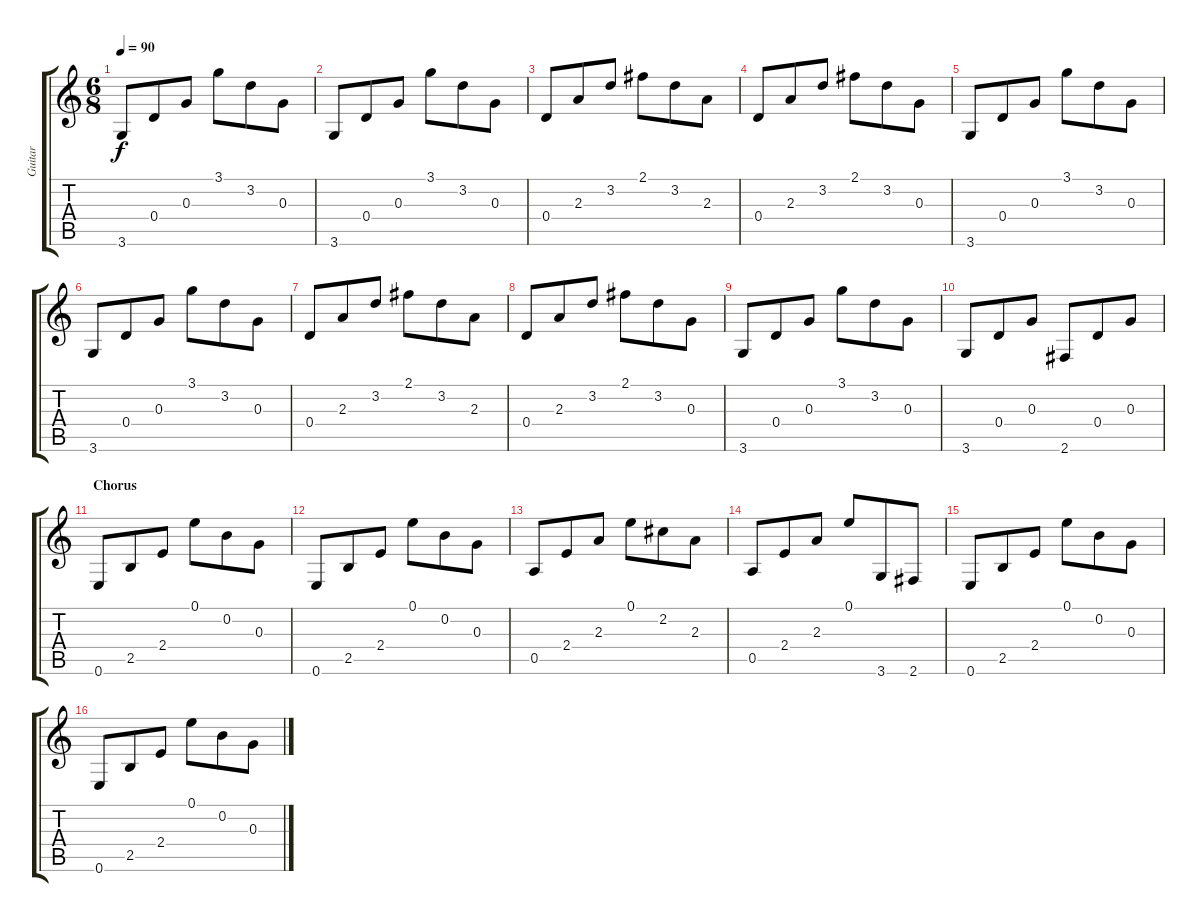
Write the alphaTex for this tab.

\track ("Guitar" "Guitar") {instrument acousticguitarsteel}
\staff {score tabs}
\tuning (E4 B3 G3 D3 A2 E2) {hide}
\ts (6 8)
\tempo 90
\clef g2
\ks c
3.6.8{dy f} 0.4.8 0.3.8 3.1.8 3.2.8 0.3.8 |
3.6.8 0.4.8 0.3.8 3.1.8 3.2.8 0.3.8 |
0.4.8 2.3.8 3.2.8 2.1.8 3.2.8 2.3.8 |
0.4.8 2.3.8 3.2.8 2.1.8 3.2.8 0.3.8 |
3.6.8 0.4.8 0.3.8 3.1.8 3.2.8 0.3.8 |
3.6.8 0.4.8 0.3.8 3.1.8 3.2.8 0.3.8 |
0.4.8 2.3.8 3.2.8 2.1.8 3.2.8 2.3.8 |
0.4.8 2.3.8 3.2.8 2.1.8 3.2.8 0.3.8 |
3.6.8 0.4.8 0.3.8 3.1.8 3.2.8 0.3.8 |
3.6.8 0.4.8 0.3.8 2.6.8 0.4.8 0.3.8 |
\section ("" "Chorus")
0.6.8 2.5.8 2.4.8 0.1.8 0.2.8 0.3.8 |
0.6.8 2.5.8 2.4.8 0.1.8 0.2.8 0.3.8 |
0.5.8 2.4.8 2.3.8 0.1.8 2.2.8 2.3.8 |
0.5.8 2.4.8 2.3.8 0.1.8 3.6.8 2.6.8 |
0.6.8 2.5.8 2.4.8 0.1.8 0.2.8 0.3.8 |
0.6.8 2.5.8 2.4.8 0.1.8 0.2.8 0.3.8
